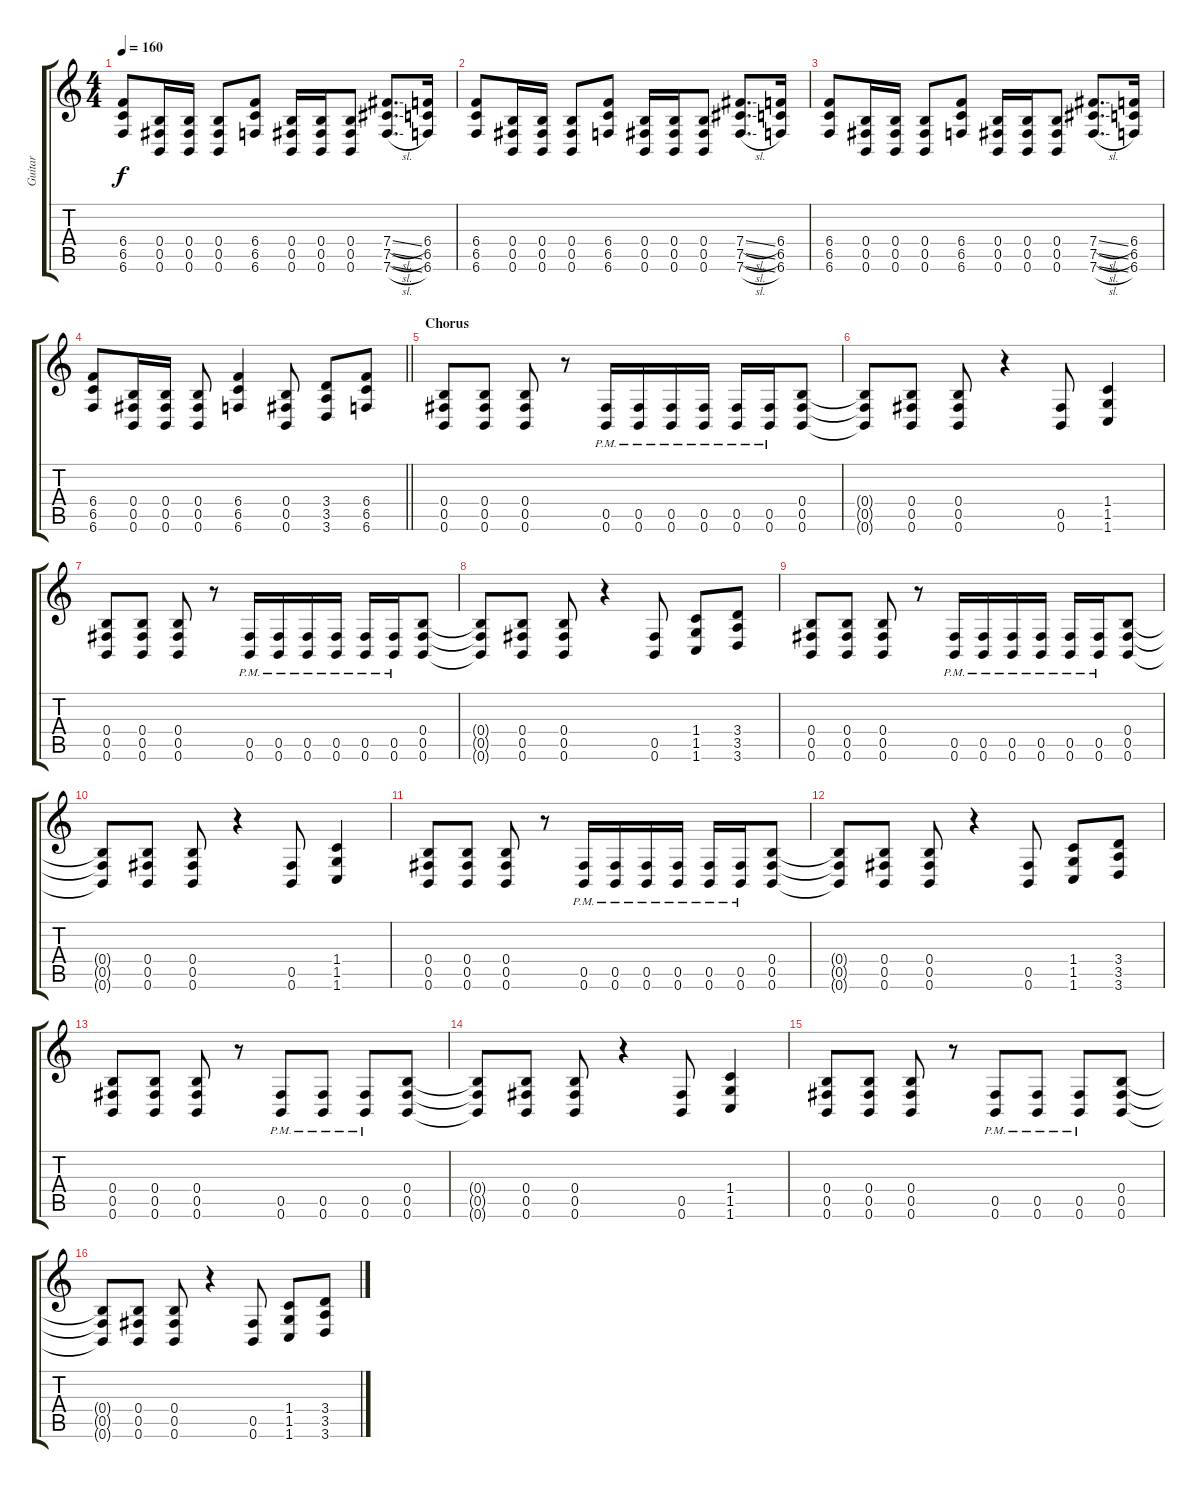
\track ("Guitar" "Guitar") {instrument overdrivenguitar}
\staff {score tabs}
\tuning (Db4 Ab3 E3 B2 Gb2 B1) {hide}
\ts (4 4)
\tempo 160
\clef g2
\ks c
(6.4 6.5 6.6).8{dy f} (0.4 0.5 0.6).16 (0.4 0.5 0.6).16 (0.4 0.5 0.6).8 (6.4 6.5 6.6).8 (0.4 0.5 0.6).16 (0.4 0.5 0.6).16 (0.4 0.5 0.6).8 (7.4{sl} 7.5{sl} 7.6{sl}).8{d} (6.4 6.5 6.6).16 |
(6.4 6.5 6.6).8 (0.4 0.5 0.6).16 (0.4 0.5 0.6).16 (0.4 0.5 0.6).8 (6.4 6.5 6.6).8 (0.4 0.5 0.6).16 (0.4 0.5 0.6).16 (0.4 0.5 0.6).8 (7.4{sl} 7.5{sl} 7.6{sl}).8{d} (6.4 6.5 6.6).16 |
(6.4 6.5 6.6).8 (0.4 0.5 0.6).16 (0.4 0.5 0.6).16 (0.4 0.5 0.6).8 (6.4 6.5 6.6).8 (0.4 0.5 0.6).16 (0.4 0.5 0.6).16 (0.4 0.5 0.6).8 (7.4{sl} 7.5{sl} 7.6{sl}).8{d} (6.4 6.5 6.6).16 |
\barLineRight lightlight
(6.4 6.5 6.6).8 (0.4 0.5 0.6).16 (0.4 0.5 0.6).16 (0.4 0.5 0.6).8 (6.4 6.5 6.6).4 (0.4 0.5 0.6).8 (3.4 3.5 3.6).8 (6.4 6.5 6.6).8 |
\section ("" "Chorus")
(0.4 0.5 0.6).8 (0.4 0.5 0.6).8 (0.4 0.5 0.6).8 r.8 (0.5{pm} 0.6{pm}).16 (0.5{pm} 0.6{pm}).16 (0.5{pm} 0.6{pm}).16 (0.5{pm} 0.6{pm}).16 (0.5{pm} 0.6{pm}).16 (0.5{pm} 0.6{pm}).16 (0.4 0.5 0.6).8 |
(0.4{t} 0.5{t} 0.6{t}).8 (0.4 0.5 0.6).8 (0.4 0.5 0.6).8 r.4 (0.5 0.6).8 (1.4 1.5 1.6).4 |
(0.4 0.5 0.6).8 (0.4 0.5 0.6).8 (0.4 0.5 0.6).8 r.8 (0.5{pm} 0.6{pm}).16 (0.5{pm} 0.6{pm}).16 (0.5{pm} 0.6{pm}).16 (0.5{pm} 0.6{pm}).16 (0.5{pm} 0.6{pm}).16 (0.5{pm} 0.6{pm}).16 (0.4 0.5 0.6).8 |
(0.4{t} 0.5{t} 0.6{t}).8 (0.4 0.5 0.6).8 (0.4 0.5 0.6).8 r.4 (0.5 0.6).8 (1.4 1.5 1.6).8 (3.4 3.5 3.6).8 |
(0.4 0.5 0.6).8 (0.4 0.5 0.6).8 (0.4 0.5 0.6).8 r.8 (0.5{pm} 0.6{pm}).16 (0.5{pm} 0.6{pm}).16 (0.5{pm} 0.6{pm}).16 (0.5{pm} 0.6{pm}).16 (0.5{pm} 0.6{pm}).16 (0.5{pm} 0.6{pm}).16 (0.4 0.5 0.6).8 |
(0.4{t} 0.5{t} 0.6{t}).8 (0.4 0.5 0.6).8 (0.4 0.5 0.6).8 r.4 (0.5 0.6).8 (1.4 1.5 1.6).4 |
(0.4 0.5 0.6).8 (0.4 0.5 0.6).8 (0.4 0.5 0.6).8 r.8 (0.5{pm} 0.6{pm}).16 (0.5{pm} 0.6{pm}).16 (0.5{pm} 0.6{pm}).16 (0.5{pm} 0.6{pm}).16 (0.5{pm} 0.6{pm}).16 (0.5{pm} 0.6{pm}).16 (0.4 0.5 0.6).8 |
(0.4{t} 0.5{t} 0.6{t}).8 (0.4 0.5 0.6).8 (0.4 0.5 0.6).8 r.4 (0.5 0.6).8 (1.4 1.5 1.6).8 (3.4 3.5 3.6).8 |
(0.4 0.5 0.6).8 (0.4 0.5 0.6).8 (0.4 0.5 0.6).8 r.8 (0.5{pm} 0.6{pm}).8 (0.5{pm} 0.6{pm}).8 (0.5{pm} 0.6{pm}).8 (0.4 0.5 0.6).8 |
(0.4{t} 0.5{t} 0.6{t}).8 (0.4 0.5 0.6).8 (0.4 0.5 0.6).8 r.4 (0.5 0.6).8 (1.4 1.5 1.6).4 |
(0.4 0.5 0.6).8 (0.4 0.5 0.6).8 (0.4 0.5 0.6).8 r.8 (0.5{pm} 0.6{pm}).8 (0.5{pm} 0.6{pm}).8 (0.5{pm} 0.6{pm}).8 (0.4 0.5 0.6).8 |
(0.4{t} 0.5{t} 0.6{t}).8 (0.4 0.5 0.6).8 (0.4 0.5 0.6).8 r.4 (0.5 0.6).8 (1.4 1.5 1.6).8 (3.4 3.5 3.6).8
